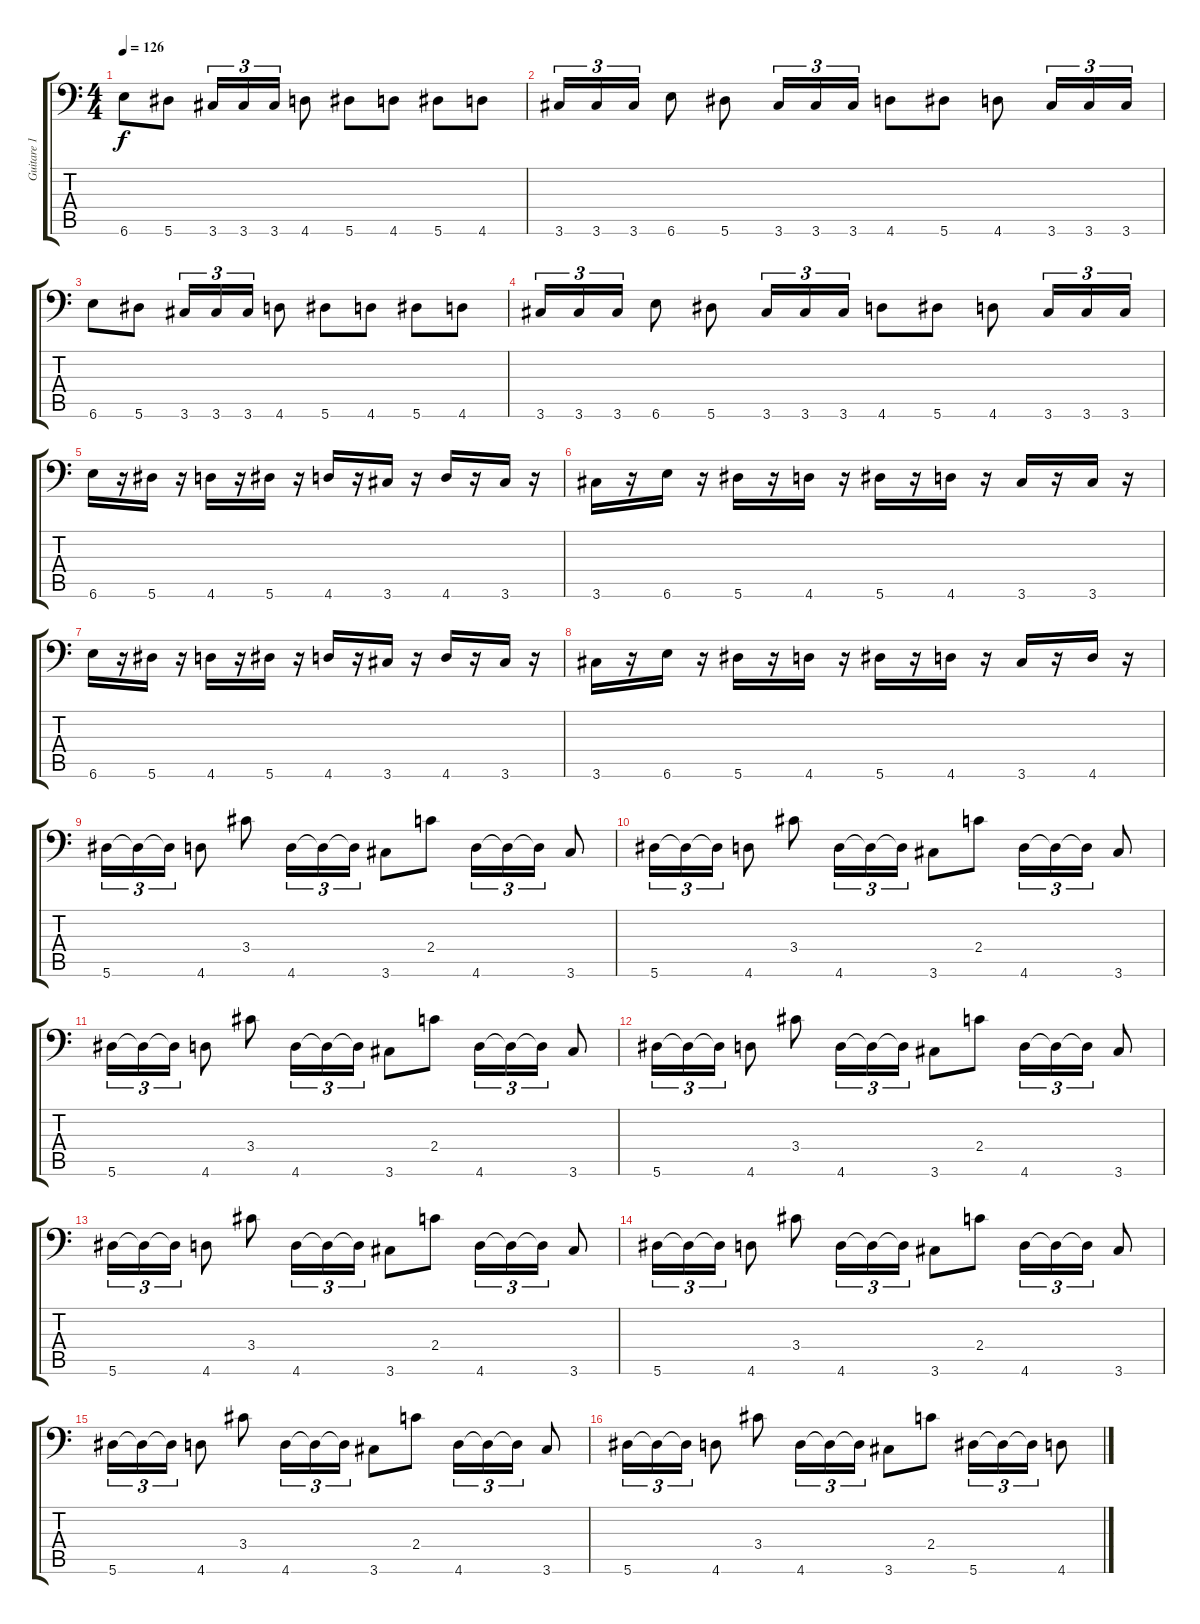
\track ("Guitare 1" "Guitare 1") {instrument distortionguitar}
\staff {score tabs}
\tuning (C4 G3 Eb3 Bb2 F2 Bb1) {hide}
\ts (4 4)
\tempo 126
\clef f4
\ks c
6.6.8{dy f balance 0} 5.6.8 3.6.16{tu (3 2)} 3.6.16{tu (3 2)} 3.6.16{tu (3 2)} 4.6.8 5.6.8 4.6.8 5.6.8 4.6.8 |
3.6.16{tu (3 2)} 3.6.16{tu (3 2)} 3.6.16{tu (3 2)} 6.6.8 5.6.8 3.6.16{tu (3 2)} 3.6.16{tu (3 2)} 3.6.16{tu (3 2)} 4.6.8 5.6.8 4.6.8 3.6.16{tu (3 2)} 3.6.16{tu (3 2)} 3.6.16{tu (3 2)} |
6.6.8{balance 0} 5.6.8 3.6.16{tu (3 2)} 3.6.16{tu (3 2)} 3.6.16{tu (3 2)} 4.6.8 5.6.8 4.6.8 5.6.8 4.6.8 |
3.6.16{tu (3 2)} 3.6.16{tu (3 2)} 3.6.16{tu (3 2)} 6.6.8 5.6.8 3.6.16{tu (3 2)} 3.6.16{tu (3 2)} 3.6.16{tu (3 2)} 4.6.8 5.6.8 4.6.8 3.6.16{tu (3 2)} 3.6.16{tu (3 2)} 3.6.16{tu (3 2)} |
6.6.16 r.16 5.6.16 r.16 4.6.16 r.16 5.6.16 r.16 4.6.16 r.16 3.6.16 r.16 4.6.16 r.16 3.6.16 r.16 |
3.6.16 r.16 6.6.16 r.16 5.6.16 r.16 4.6.16 r.16 5.6.16 r.16 4.6.16 r.16 3.6.16 r.16 3.6.16 r.16 |
6.6.16 r.16 5.6.16 r.16 4.6.16 r.16 5.6.16 r.16 4.6.16 r.16 3.6.16 r.16 4.6.16 r.16 3.6.16 r.16 |
3.6.16 r.16 6.6.16 r.16 5.6.16 r.16 4.6.16 r.16 5.6.16 r.16 4.6.16 r.16 3.6.16 r.16 4.6.16 r.16 |
5.6.16{tu (3 2)} 5.6{t}.16{tu (3 2)} 5.6{t}.16{tu (3 2)} 4.6.8 3.4.8 4.6.16{tu (3 2)} 4.6{t}.16{tu (3 2)} 4.6{t}.16{tu (3 2)} 3.6.8 2.4.8 4.6.16{tu (3 2)} 4.6{t}.16{tu (3 2)} 4.6{t}.16{tu (3 2)} 3.6.8 |
5.6.16{tu (3 2)} 5.6{t}.16{tu (3 2)} 5.6{t}.16{tu (3 2)} 4.6.8 3.4.8 4.6.16{tu (3 2)} 4.6{t}.16{tu (3 2)} 4.6{t}.16{tu (3 2)} 3.6.8 2.4.8 4.6.16{tu (3 2)} 4.6{t}.16{tu (3 2)} 4.6{t}.16{tu (3 2)} 3.6.8 |
5.6.16{tu (3 2)} 5.6{t}.16{tu (3 2)} 5.6{t}.16{tu (3 2)} 4.6.8 3.4.8 4.6.16{tu (3 2)} 4.6{t}.16{tu (3 2)} 4.6{t}.16{tu (3 2)} 3.6.8 2.4.8 4.6.16{tu (3 2)} 4.6{t}.16{tu (3 2)} 4.6{t}.16{tu (3 2)} 3.6.8 |
5.6.16{tu (3 2)} 5.6{t}.16{tu (3 2)} 5.6{t}.16{tu (3 2)} 4.6.8 3.4.8 4.6.16{tu (3 2)} 4.6{t}.16{tu (3 2)} 4.6{t}.16{tu (3 2)} 3.6.8 2.4.8 4.6.16{tu (3 2)} 4.6{t}.16{tu (3 2)} 4.6{t}.16{tu (3 2)} 3.6.8 |
5.6.16{tu (3 2)} 5.6{t}.16{tu (3 2)} 5.6{t}.16{tu (3 2)} 4.6.8 3.4.8 4.6.16{tu (3 2)} 4.6{t}.16{tu (3 2)} 4.6{t}.16{tu (3 2)} 3.6.8 2.4.8 4.6.16{tu (3 2)} 4.6{t}.16{tu (3 2)} 4.6{t}.16{tu (3 2)} 3.6.8 |
5.6.16{tu (3 2)} 5.6{t}.16{tu (3 2)} 5.6{t}.16{tu (3 2)} 4.6.8 3.4.8 4.6.16{tu (3 2)} 4.6{t}.16{tu (3 2)} 4.6{t}.16{tu (3 2)} 3.6.8 2.4.8 4.6.16{tu (3 2)} 4.6{t}.16{tu (3 2)} 4.6{t}.16{tu (3 2)} 3.6.8 |
5.6.16{tu (3 2)} 5.6{t}.16{tu (3 2)} 5.6{t}.16{tu (3 2)} 4.6.8 3.4.8 4.6.16{tu (3 2)} 4.6{t}.16{tu (3 2)} 4.6{t}.16{tu (3 2)} 3.6.8 2.4.8 4.6.16{tu (3 2)} 4.6{t}.16{tu (3 2)} 4.6{t}.16{tu (3 2)} 3.6.8 |
5.6.16{tu (3 2)} 5.6{t}.16{tu (3 2)} 5.6{t}.16{tu (3 2)} 4.6.8 3.4.8 4.6.16{tu (3 2)} 4.6{t}.16{tu (3 2)} 4.6{t}.16{tu (3 2)} 3.6.8 2.4.8 5.6.16{tu (3 2)} 5.6{t}.16{tu (3 2)} 5.6{t}.16{tu (3 2)} 4.6.8
